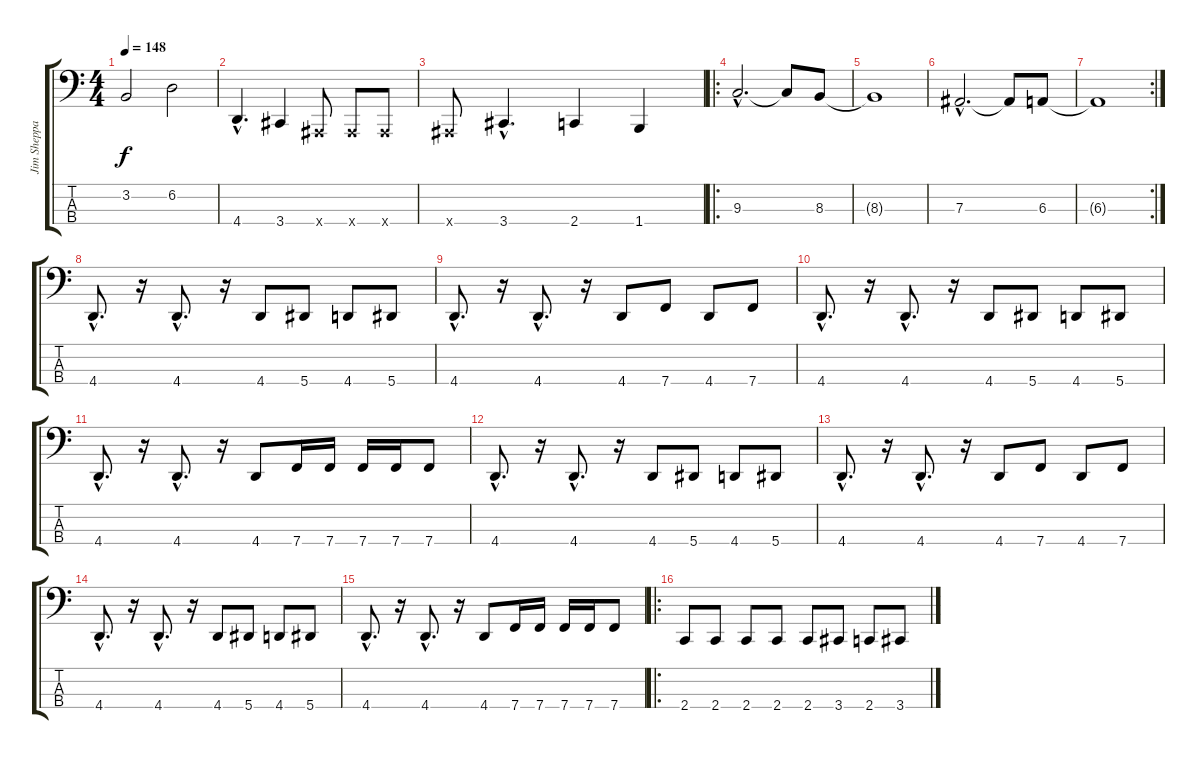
\track ("Jim Sheppard" "Jim Sheppa") {instrument electricbasspick}
\staff {score tabs}
\tuning (Db2 Ab1 Eb1 Bb0) {hide}
\ts (4 4)
\tempo 148
\clef f4
\ks c
3.2.2{dy f} 6.2.2 |
4.4{hac}.4{d} 3.4.4 0.4{x}.8 0.4{x}.8 0.4{x}.8 |
0.4{x}.8 3.4{hac}.4{d} 2.4.4 1.4.4 |
\ro
9.3{hac}.2{d} 9.3{t}.8 8.3.8 |
8.3{t}.1 |
7.3{hac}.2{d} 7.3{t}.8 6.3.8 |
\rc 2
6.3{t}.1 |
4.4{hac}.8{d} r.16 4.4{hac}.8{d} r.16 4.4.8 5.4.8 4.4.8 5.4.8 |
4.4{hac}.8{d} r.16 4.4{hac}.8{d} r.16 4.4.8 7.4.8 4.4.8 7.4.8 |
4.4{hac}.8{d} r.16 4.4{hac}.8{d} r.16 4.4.8 5.4.8 4.4.8 5.4.8 |
4.4{hac}.8{d} r.16 4.4{hac}.8{d} r.16 4.4.8 7.4.16 7.4.16 7.4.16 7.4.16 7.4.8 |
4.4{hac}.8{d} r.16 4.4{hac}.8{d} r.16 4.4.8 5.4.8 4.4.8 5.4.8 |
4.4{hac}.8{d} r.16 4.4{hac}.8{d} r.16 4.4.8 7.4.8 4.4.8 7.4.8 |
4.4{hac}.8{d} r.16 4.4{hac}.8{d} r.16 4.4.8 5.4.8 4.4.8 5.4.8 |
4.4{hac}.8{d} r.16 4.4{hac}.8{d} r.16 4.4.8 7.4.16 7.4.16 7.4.16 7.4.16 7.4.8 |
\ro
2.4.8 2.4.8 2.4.8 2.4.8 2.4.8 3.4.8 2.4.8 3.4.8
